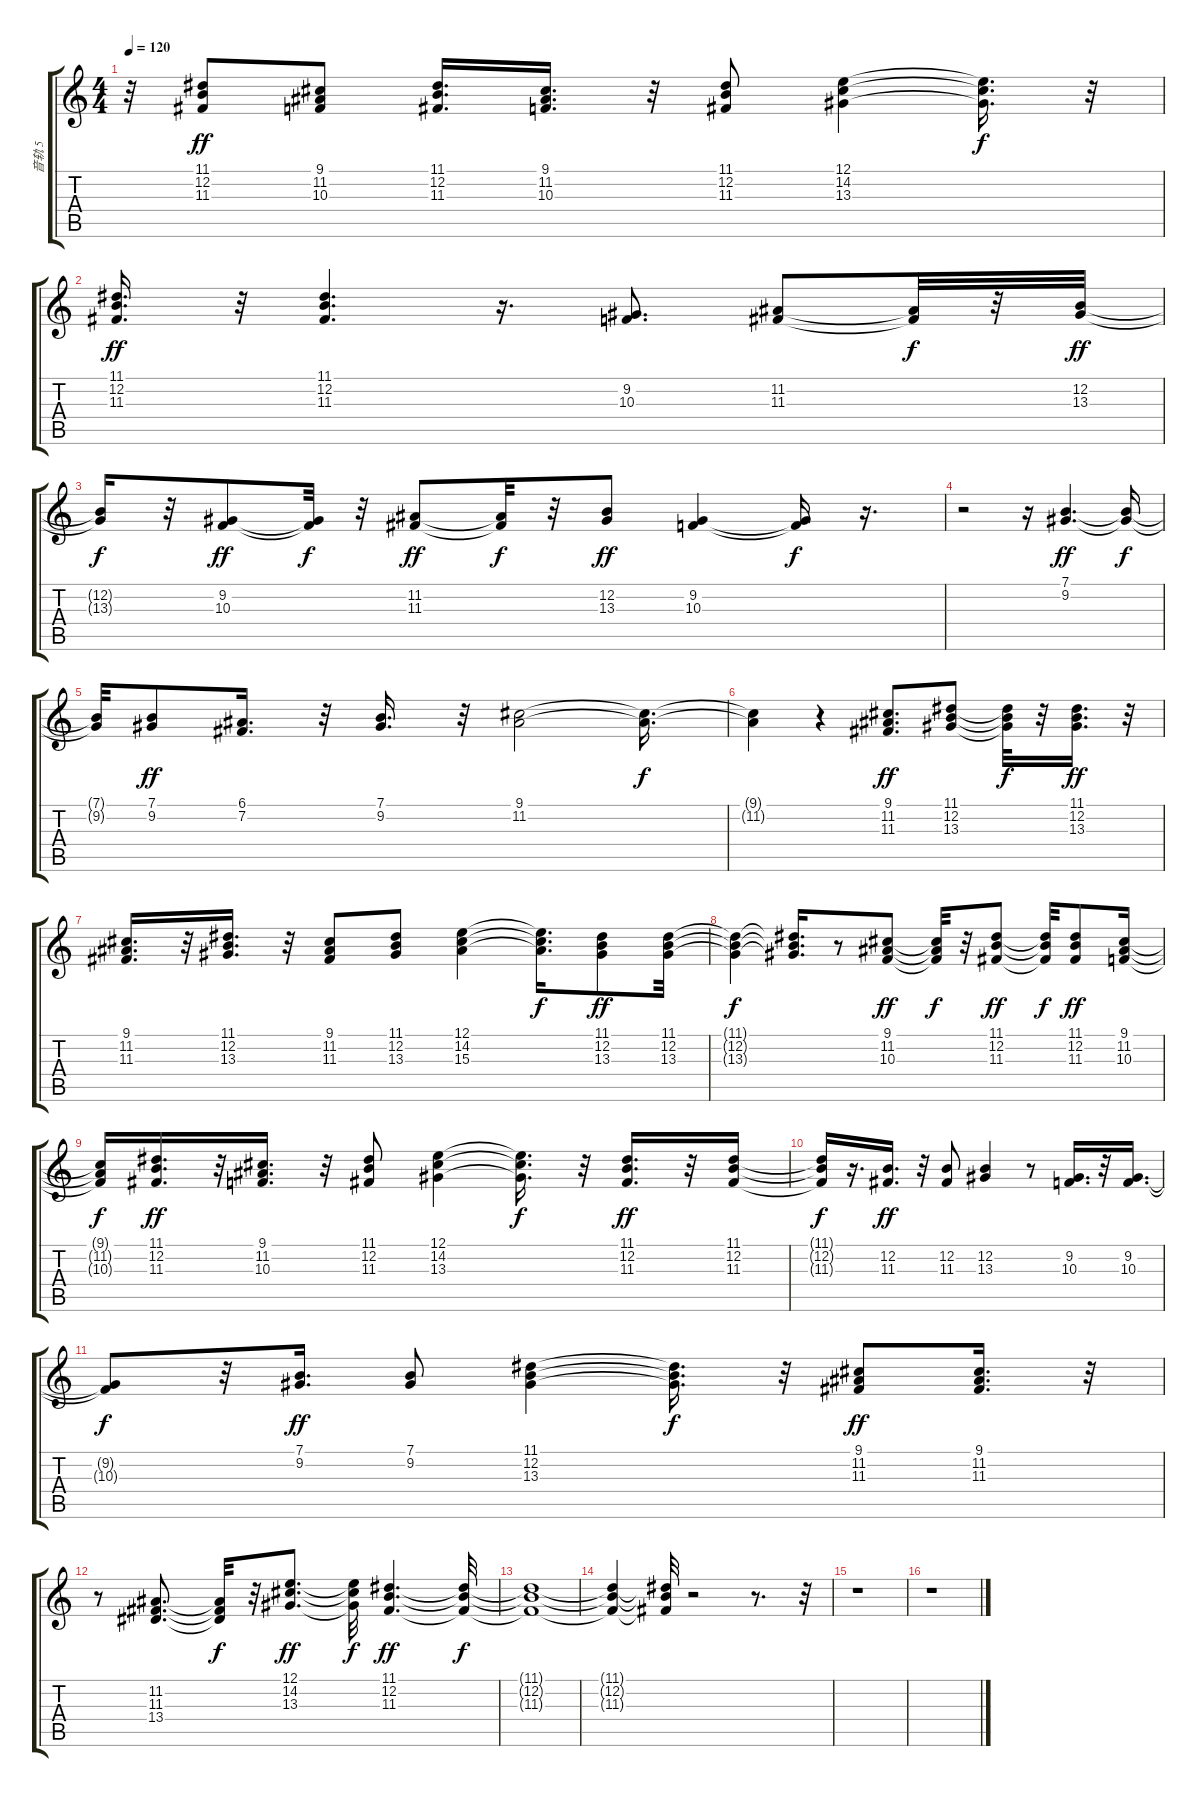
\track ("音轨 5" "音轨 5") {instrument flute}
\staff {score tabs}
\tuning (E4 B3 G3 D3 A2 E2) {hide}
\ts (4 4)
\tempo 120
\clef g2
\ks c
r.32{dy f} (11.1 12.2 11.3).8{dy ff} (9.1 11.2 10.3).8 (11.1 12.2 11.3).16{d} (9.1 11.2 10.3).16{d} r.32 (11.1 12.2 11.3).8 (12.1 14.2 13.3).4 (12.1{t} 14.2{t} 13.3{t}).16{d dy f} r.32 |
(11.1 12.2 11.3).16{d dy ff} r.32 (11.1 12.2 11.3).4{d} r.16{d} (9.2 10.3).8{d} (11.2 11.3).8 (11.2{t} 11.3{t}).32{dy f} r.32 (12.2 13.3).32{dy ff} |
(12.2{t} 13.3{t}).16{dy f} r.32 (9.2 10.3).8{dy ff} (9.2{t} 10.3{t}).32{dy f} r.32 (11.2 11.3).8{dy ff} (11.2{t} 11.3{t}).32{dy f} r.32 (12.2 13.3).8{dy ff} (9.2 10.3).4 (9.2{t} 10.3{t}).16{dy f} r.16{d} |
r.2 r.16 (7.1 9.2).4{d dy ff} (7.1{t} 9.2{t}).16{dy f} |
(7.1{t} 9.2{t}).32 (7.1 9.2).8{dy ff} (6.1 7.2).16{d} r.32 (7.1 9.2).16{d} r.32 (9.1 11.2).2 (9.1{t} 11.2{t}).16{d dy f} |
(9.1{t} 11.2{t}).4 r.4 (9.1 11.2 11.3).8{d dy ff} (11.1 12.2 13.3).8 (11.1{t} 12.2{t} 13.3{t}).32{dy f} r.32 (11.1 12.2 13.3).16{d dy ff} r.32 |
(9.1 11.2 11.3).16{d} r.32 (11.1 12.2 13.3).16{d} r.32 (9.1 11.2 11.3).8 (11.1 12.2 13.3).8 (12.1 14.2 15.3).4 (12.1{t} 14.2{t} 15.3{t}).16{d dy f} (11.1 12.2 13.3).8{dy ff} (11.1 12.2 13.3).32 |
(11.1{t} 12.2{t} 13.3{t}).4{dy f} (11.1{t} 12.2{t} 13.3{t}).16{d} r.8 (9.1 11.2 10.3).8{dy ff} (9.1{t} 11.2{t} 10.3{t}).32{dy f} r.32 (11.1 12.2 11.3).8{dy ff} (11.1{t} 12.2{t} 11.3{t}).32{dy f} (11.1 12.2 11.3).8{dy ff} (9.1 11.2 10.3).16 |
(9.1{t} 11.2{t} 10.3{t}).16{dy f} (11.1 12.2 11.3).16{d dy ff} r.32 (9.1 11.2 10.3).16{d} r.32 (11.1 12.2 11.3).8 (12.1 14.2 13.3).4 (12.1{t} 14.2{t} 13.3{t}).16{d dy f} r.32 (11.1 12.2 11.3).16{d dy ff} r.32 (11.1 12.2 11.3).16 |
(11.1{t} 12.2{t} 11.3{t}).16{dy f} r.16{d} (12.2 11.3).16{d dy ff} r.32 (12.2 11.3).8 (12.2 13.3).4 r.8 (9.2 10.3).16{d} r.32 (9.2 10.3).16{d} |
(9.2{t} 10.3{t}).8{dy f} r.32 (7.1 9.2).16{d dy ff} (7.1 9.2).8 (11.1 12.2 13.3).4 (11.1{t} 12.2{t} 13.3{t}).16{d dy f} r.32 (9.1 11.2 11.3).8{dy ff} (9.1 11.2 11.3).16{d} r.32 |
r.8 (11.2 11.3 13.4).8{d} (11.2{t} 11.3{t} 13.4{t}).32{dy f} r.32 (12.1 14.2 13.3).8{d dy ff} (12.1{t} 14.2{t} 13.3{t}).32{dy f} (11.1 12.2 11.3).4{d dy ff} (11.1{t} 12.2{t} 11.3{t}).32{dy f} |
(11.1{t} 12.2{t} 11.3{t}).1 |
(11.1{t} 12.2{t} 11.3{t}).4 (11.1{t} 12.2{t} 11.3{t}).32 r.2 r.8{d} r.32 |
r.1 |
r.1
